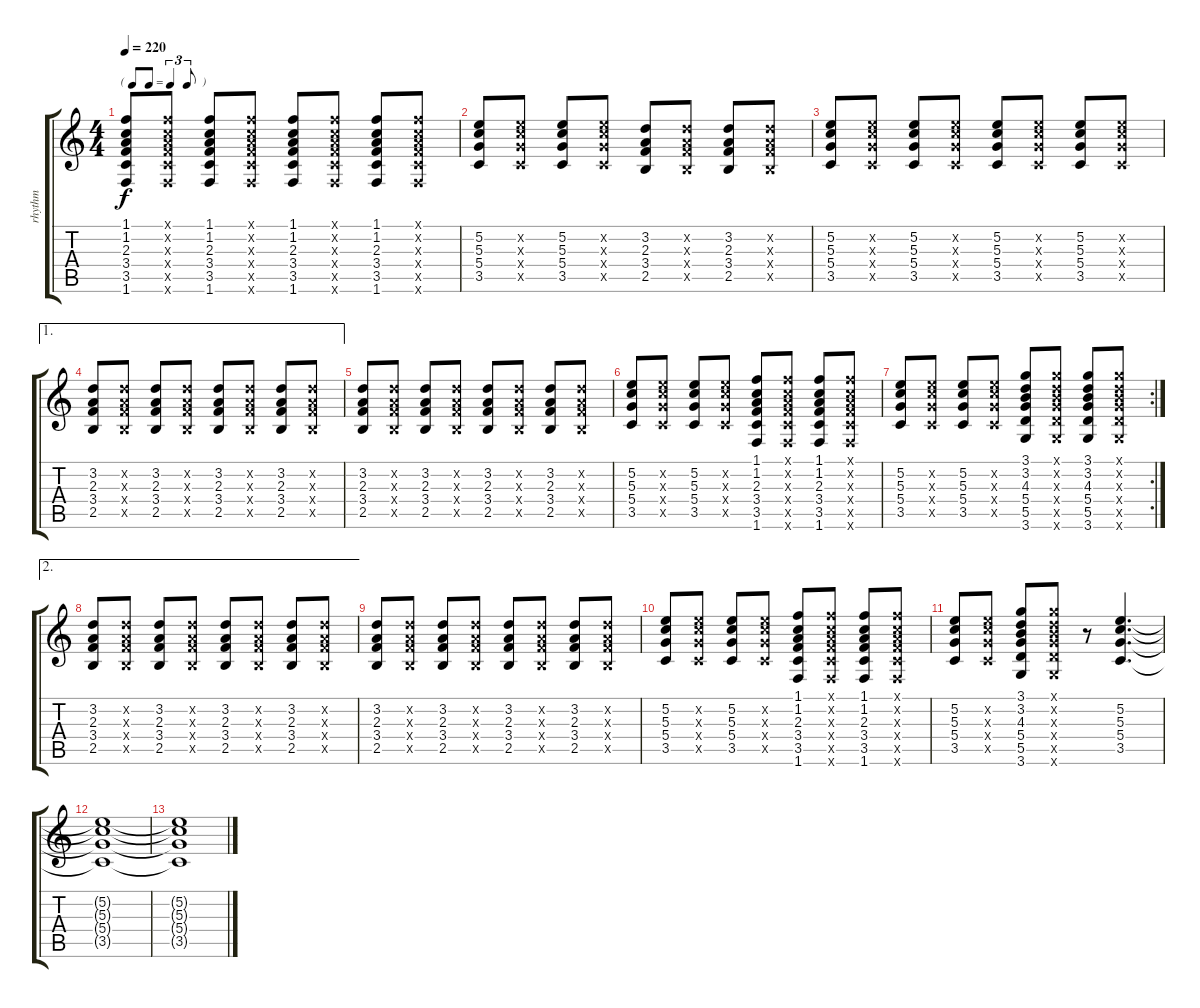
\track ("rhythm" "rhythm") {instrument acousticguitarnylon}
\staff {score tabs}
\tuning (E4 B3 G3 D3 A2 E2) {hide}
\ts (4 4)
\tf triplet8th
\tempo 220
\clef g2
\ks c
(1.1 1.2 2.3 3.4 3.5 1.6).8{dy f} (1.1{x} 1.2{x} 2.3{x} 3.4{x} 3.5{x} 1.6{x}).8 (1.1 1.2 2.3 3.4 3.5 1.6).8 (1.1{x} 1.2{x} 2.3{x} 3.4{x} 3.5{x} 1.6{x}).8 (1.1 1.2 2.3 3.4 3.5 1.6).8 (1.1{x} 1.2{x} 2.3{x} 3.4{x} 3.5{x} 1.6{x}).8 (1.1 1.2 2.3 3.4 3.5 1.6).8 (1.1{x} 1.2{x} 2.3{x} 3.4{x} 3.5{x} 1.6{x}).8 |
(5.2 5.3 5.4 3.5).8 (5.2{x} 5.3{x} 5.4{x} 3.5{x}).8 (5.2 5.3 5.4 3.5).8 (5.2{x} 5.3{x} 5.4{x} 3.5{x}).8 (3.2 2.3 3.4 2.5).8 (3.2{x} 2.3{x} 3.4{x} 2.5{x}).8 (3.2 2.3 3.4 2.5).8 (3.2{x} 2.3{x} 3.4{x} 2.5{x}).8 |
(5.2 5.3 5.4 3.5).8 (5.2{x} 5.3{x} 5.4{x} 3.5{x}).8 (5.2 5.3 5.4 3.5).8 (5.2{x} 5.3{x} 5.4{x} 3.5{x}).8 (5.2 5.3 5.4 3.5).8 (5.2{x} 5.3{x} 5.4{x} 3.5{x}).8 (5.2 5.3 5.4 3.5).8 (5.2{x} 5.3{x} 5.4{x} 3.5{x}).8 |
\ae 1
(3.2 2.3 3.4 2.5).8 (3.2{x} 2.3{x} 3.4{x} 2.5{x}).8 (3.2 2.3 3.4 2.5).8 (3.2{x} 2.3{x} 3.4{x} 2.5{x}).8 (3.2 2.3 3.4 2.5).8 (3.2{x} 2.3{x} 3.4{x} 2.5{x}).8 (3.2 2.3 3.4 2.5).8 (3.2{x} 2.3{x} 3.4{x} 2.5{x}).8 |
(3.2 2.3 3.4 2.5).8 (3.2{x} 2.3{x} 3.4{x} 2.5{x}).8 (3.2 2.3 3.4 2.5).8 (3.2{x} 2.3{x} 3.4{x} 2.5{x}).8 (3.2 2.3 3.4 2.5).8 (3.2{x} 2.3{x} 3.4{x} 2.5{x}).8 (3.2 2.3 3.4 2.5).8 (3.2{x} 2.3{x} 3.4{x} 2.5{x}).8 |
(5.2 5.3 5.4 3.5).8 (5.2{x} 5.3{x} 5.4{x} 3.5{x}).8 (5.2 5.3 5.4 3.5).8 (5.2{x} 5.3{x} 5.4{x} 3.5{x}).8 (1.1 1.2 2.3 3.4 3.5 1.6).8 (1.1{x} 1.2{x} 2.3{x} 3.4{x} 3.5{x} 1.6{x}).8 (1.1 1.2 2.3 3.4 3.5 1.6).8 (1.1{x} 1.2{x} 2.3{x} 3.4{x} 3.5{x} 1.6{x}).8 |
\rc 2
(5.2 5.3 5.4 3.5).8 (5.2{x} 5.3{x} 5.4{x} 3.5{x}).8 (5.2 5.3 5.4 3.5).8 (5.2{x} 5.3{x} 5.4{x} 3.5{x}).8 (3.1 3.2 4.3 5.4 5.5 3.6).8 (3.1{x} 3.2{x} 4.3{x} 5.4{x} 5.5{x} 3.6{x}).8 (3.1 3.2 4.3 5.4 5.5 3.6).8 (3.1{x} 3.2{x} 4.3{x} 5.4{x} 5.5{x} 3.6{x}).8 |
\ae 2
(3.2 2.3 3.4 2.5).8 (3.2{x} 2.3{x} 3.4{x} 2.5{x}).8 (3.2 2.3 3.4 2.5).8 (3.2{x} 2.3{x} 3.4{x} 2.5{x}).8 (3.2 2.3 3.4 2.5).8 (3.2{x} 2.3{x} 3.4{x} 2.5{x}).8 (3.2 2.3 3.4 2.5).8 (3.2{x} 2.3{x} 3.4{x} 2.5{x}).8 |
(3.2 2.3 3.4 2.5).8 (3.2{x} 2.3{x} 3.4{x} 2.5{x}).8 (3.2 2.3 3.4 2.5).8 (3.2{x} 2.3{x} 3.4{x} 2.5{x}).8 (3.2 2.3 3.4 2.5).8 (3.2{x} 2.3{x} 3.4{x} 2.5{x}).8 (3.2 2.3 3.4 2.5).8 (3.2{x} 2.3{x} 3.4{x} 2.5{x}).8 |
(5.2 5.3 5.4 3.5).8 (5.2{x} 5.3{x} 5.4{x} 3.5{x}).8 (5.2 5.3 5.4 3.5).8 (5.2{x} 5.3{x} 5.4{x} 3.5{x}).8 (1.1 1.2 2.3 3.4 3.5 1.6).8 (1.1{x} 1.2{x} 2.3{x} 3.4{x} 3.5{x} 1.6{x}).8 (1.1 1.2 2.3 3.4 3.5 1.6).8 (1.1{x} 1.2{x} 2.3{x} 3.4{x} 3.5{x} 1.6{x}).8 |
(5.2 5.3 5.4 3.5).8 (5.2{x} 5.3{x} 5.4{x} 3.5{x}).8 (3.1 3.2 4.3 5.4 5.5 3.6).8 (3.1{x} 3.2{x} 4.3{x} 5.4{x} 5.5{x} 3.6{x}).8 r.8 (5.2 5.3 5.4 3.5).4{d} |
(5.2{t} 5.3{t} 5.4{t} 3.5{t}).1 |
(5.2{t} 5.3{t} 5.4{t} 3.5{t}).1
